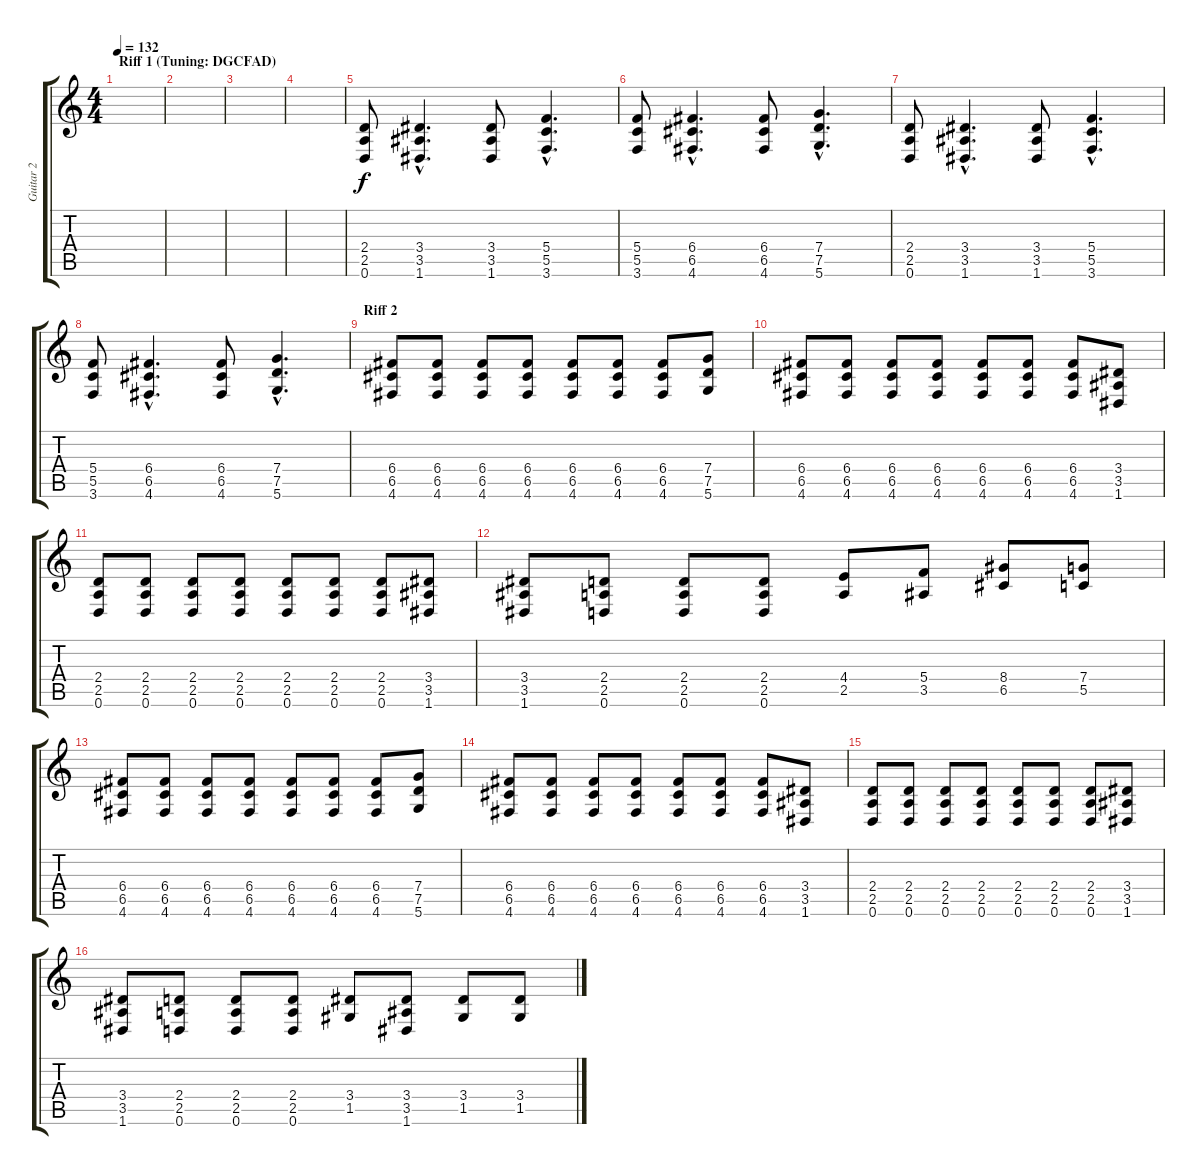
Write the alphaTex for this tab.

\track ("Guitar 2" "Guitar 2") {instrument overdrivenguitar}
\staff {score tabs}
\tuning (D4 A3 F3 C3 G2 D2) {hide}
\ts (4 4)
\section ("" "Riff 1 (Tuning: DGCFAD)")
\tempo 132
\clef g2
\ks c
|
|
|
|
(2.4 2.5 0.6).8 (3.4{hac} 3.5{hac} 1.6{hac}).4{d} (3.4 3.5 1.6).8 (5.4{hac} 5.5{hac} 3.6{hac}).4{d} |
(5.4 5.5 3.6).8 (6.4{hac} 6.5{hac} 4.6{hac}).4{d} (6.4 6.5 4.6).8 (7.4{hac} 7.5{hac} 5.6{hac}).4{d} |
(2.4 2.5 0.6).8 (3.4{hac} 3.5{hac} 1.6{hac}).4{d} (3.4 3.5 1.6).8 (5.4{hac} 5.5{hac} 3.6{hac}).4{d} |
(5.4 5.5 3.6).8 (6.4{hac} 6.5{hac} 4.6{hac}).4{d} (6.4 6.5 4.6).8 (7.4{hac} 7.5{hac} 5.6{hac}).4{d} |
\section ("" "Riff 2")
(6.4 6.5 4.6).8 (6.4 6.5 4.6).8 (6.4 6.5 4.6).8 (6.4 6.5 4.6).8 (6.4 6.5 4.6).8 (6.4 6.5 4.6).8 (6.4 6.5 4.6).8 (7.4 7.5 5.6).8 |
(6.4 6.5 4.6).8 (6.4 6.5 4.6).8 (6.4 6.5 4.6).8 (6.4 6.5 4.6).8 (6.4 6.5 4.6).8 (6.4 6.5 4.6).8 (6.4 6.5 4.6).8 (3.4 3.5 1.6).8 |
(2.4 2.5 0.6).8 (2.4 2.5 0.6).8 (2.4 2.5 0.6).8 (2.4 2.5 0.6).8 (2.4 2.5 0.6).8 (2.4 2.5 0.6).8 (2.4 2.5 0.6).8 (3.4 3.5 1.6).8 |
(3.4 3.5 1.6).8 (2.4 2.5 0.6).8 (2.4 2.5 0.6).8 (2.4 2.5 0.6).8 (4.4 2.5).8 (5.4 3.5).8 (8.4 6.5).8 (7.4 5.5).8 |
(6.4 6.5 4.6).8 (6.4 6.5 4.6).8 (6.4 6.5 4.6).8 (6.4 6.5 4.6).8 (6.4 6.5 4.6).8 (6.4 6.5 4.6).8 (6.4 6.5 4.6).8 (7.4 7.5 5.6).8 |
(6.4 6.5 4.6).8 (6.4 6.5 4.6).8 (6.4 6.5 4.6).8 (6.4 6.5 4.6).8 (6.4 6.5 4.6).8 (6.4 6.5 4.6).8 (6.4 6.5 4.6).8 (3.4 3.5 1.6).8 |
(2.4 2.5 0.6).8 (2.4 2.5 0.6).8 (2.4 2.5 0.6).8 (2.4 2.5 0.6).8 (2.4 2.5 0.6).8 (2.4 2.5 0.6).8 (2.4 2.5 0.6).8 (3.4 3.5 1.6).8 |
(3.4 3.5 1.6).8 (2.4 2.5 0.6).8 (2.4 2.5 0.6).8 (2.4 2.5 0.6).8 (3.4 1.5).8 (3.4 3.5 1.6).8 (3.4 1.5).8 (3.4 1.5).8
